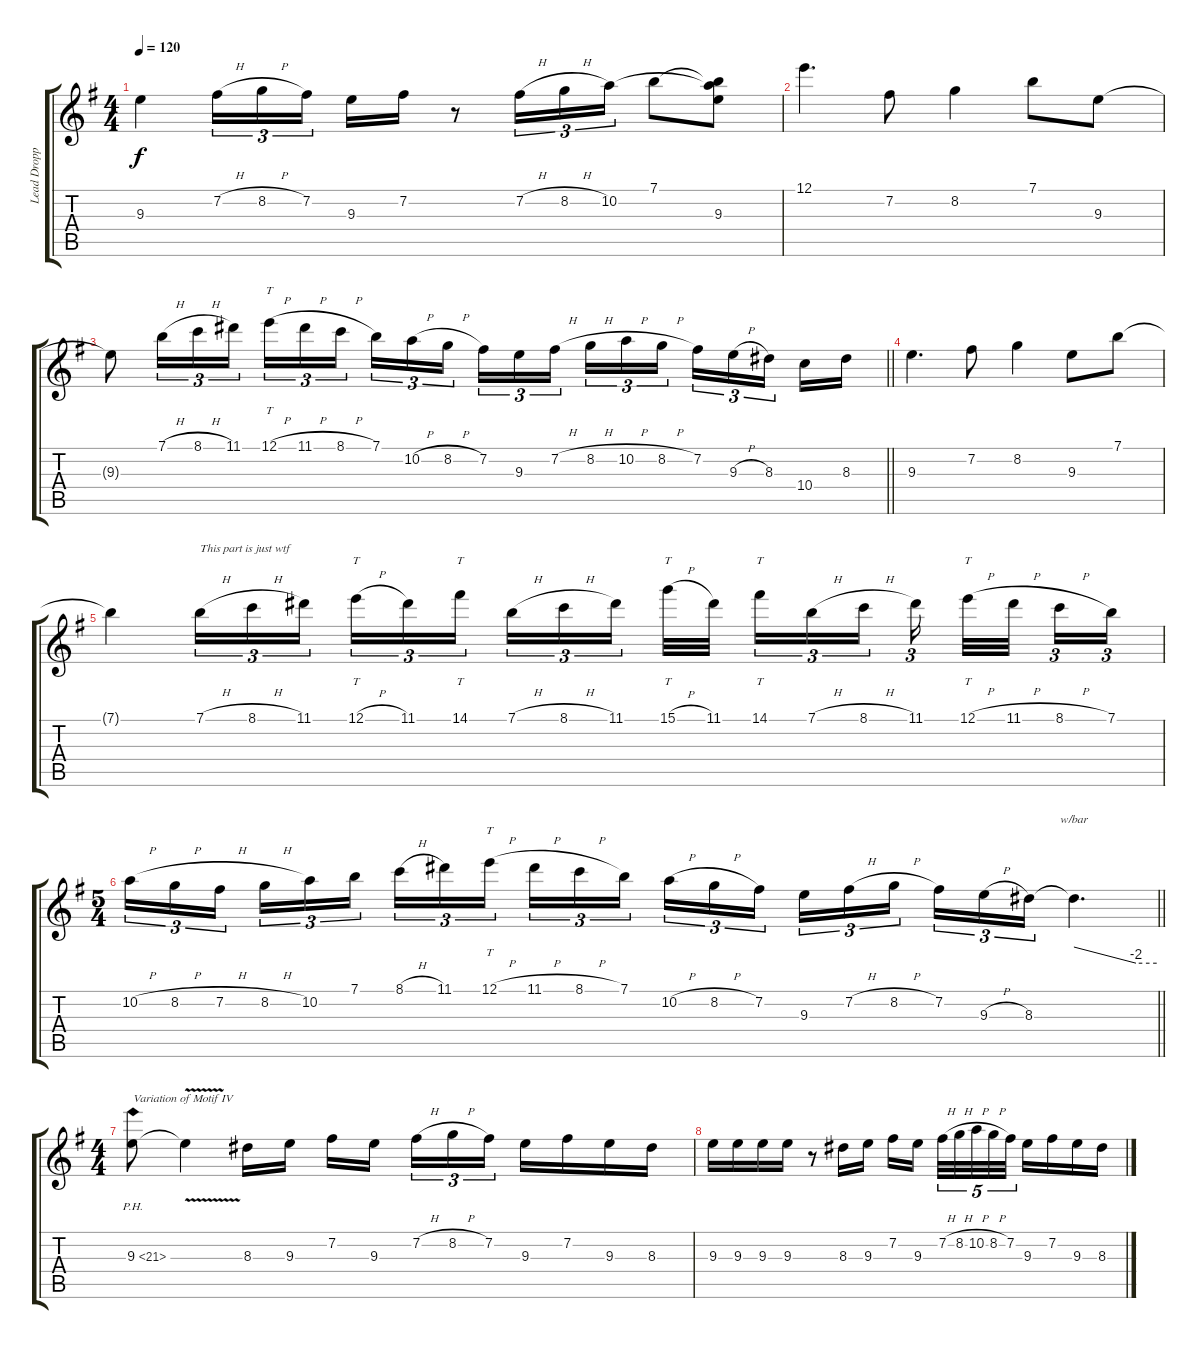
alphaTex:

\track ("Lead Dropped D " "Lead Dropp") {instrument distortionguitar}
\staff {score tabs}
\tuning (E4 B3 G3 D3 A2 D2) {hide}
\ts (4 4)
\tempo 120
\clef g2
\ks eminor
9.3{t}.4{dy f} 7.2{h}.16{tu (3 2)} 8.2{h}.16{tu (3 2)} 7.2.16{tu (3 2) beam splitsecondary} 9.3.16 7.2.16 r.8 7.2{h}.16{tu (3 2)} 8.2{h}.16{tu (3 2)} 10.2.16{tu (3 2)} 7.1.8 (7.1{t} 10.2{t} 9.3).8 |
12.1.4{d} 7.2.8 8.2.4 7.1.8 9.3.8 |
\barLineRight lightlight
9.3{t}.8 7.1{h}.16{tu (3 2)} 8.1{h}.16{tu (3 2)} 11.1.16{tu (3 2)} 12.1{h}.16{tt tu (3 2)} 11.1{h}.16{tu (3 2)} 8.1{h}.16{tu (3 2) beam splitsecondary} 7.1.16{tu (3 2)} 10.2{h}.16{tu (3 2)} 8.2{h}.16{tu (3 2)} 7.2.16{tu (3 2)} 9.3.16{tu (3 2)} 7.2{h}.16{tu (3 2) beam splitsecondary} 8.2{h}.16{tu (3 2)} 10.2{h}.16{tu (3 2)} 8.2{h}.16{tu (3 2)} 7.2.16{tu (3 2)} 9.3{h}.16{tu (3 2)} 8.3.16{tu (3 2) beam splitsecondary} 10.4.16 8.3.16 |
9.3.4{d} 7.2.8 8.2.4 9.3.8 7.1.8 |
7.1{t}.4 7.1{h}.16{tu (3 2) txt "This part is just wtf"} 8.1{h}.16{tu (3 2)} 11.1.16{tu (3 2) beam splitsecondary} 12.1{h}.16{tt tu (3 2)} 11.1.16{tu (3 2)} 14.1.16{tt tu (3 2)} 7.1{h}.16{tu (3 2)} 8.1{h}.16{tu (3 2)} 11.1.16{tu (3 2) beam splitsecondary} 15.1{h}.32{tt} 11.1.32{beam splitsecondary} 14.1.16{tt tu (3 2)} 7.1{h}.16{tu (3 2)} 8.1{h}.16{tu (3 2) beam splitsecondary} 11.1.16{tu (3 2) beam splitsecondary} 12.1{h}.32{tt} 11.1{h}.32{beam splitsecondary} 8.1{h}.16{tu (3 2)} 7.1.16{tu (3 2)} |
\ts (5 4)
\barLineRight lightlight
10.2{h}.16{tu (3 2)} 8.2{h}.16{tu (3 2)} 7.2{h}.16{tu (3 2) beam splitsecondary} 8.2{h}.16{tu (3 2)} 10.2.16{tu (3 2)} 7.1.16{tu (3 2)} 8.1{h}.16{tu (3 2)} 11.1.16{tu (3 2)} 12.1{h}.16{tt tu (3 2) beam splitsecondary} 11.1{h}.16{tu (3 2)} 8.1{h}.16{tu (3 2)} 7.1.16{tu (3 2)} 10.2{h}.16{tu (3 2)} 8.2{h}.16{tu (3 2)} 7.2.16{tu (3 2) beam splitsecondary} 9.3.16{tu (3 2)} 7.2{h}.16{tu (3 2)} 8.2{h}.16{tu (3 2)} 7.2.16{tu (3 2)} 9.3{h}.16{tu (3 2)} 8.3.16{tu (3 2)} 8.3{t}.4{d tbe (custom default 0 0 45 -8 60 -8)} |
\ts (4 4)
\section ("" "")
9.3{ph 12}.8{txt "Variation of Motif IV"} 9.3{v t}.4 8.3.16 9.3.16 7.2.16 9.3.16{beam splitsecondary} 7.2{h}.16{tu (3 2)} 8.2{h}.16{tu (3 2)} 7.2.16{tu (3 2)} 9.3.16 7.2.16 9.3.16 8.3.16 |
9.3.16 9.3.16 9.3.16 9.3.16 r.8 8.3.16 9.3.16 7.2.16 9.3.16{beam splitsecondary} 7.2{h}.32{tu (5 4)} 8.2{h}.32{tu (5 4)} 10.2{h}.32{tu (5 4)} 8.2{h}.32{tu (5 4)} 7.2.32{tu (5 4)} 9.3.16 7.2.16 9.3.16 8.3.16
